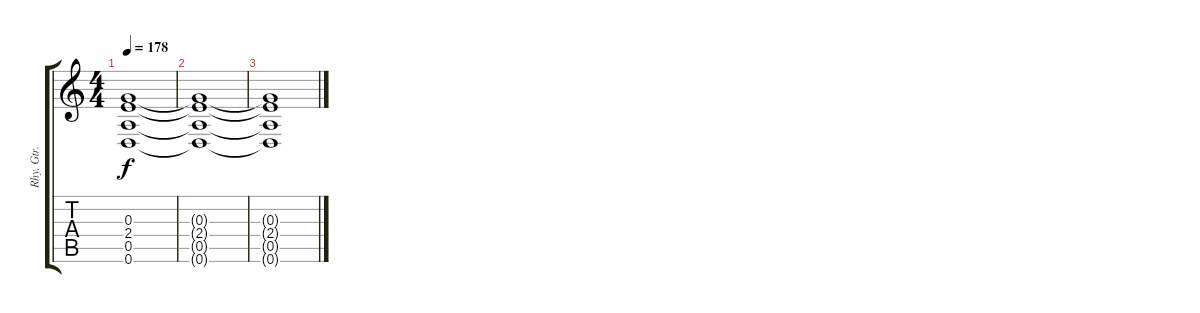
\track ("Rhy. Gtr. 2" "Rhy. Gtr. ") {instrument distortionguitar}
\staff {score tabs}
\tuning (E4 B3 G3 D3 A2 D2) {hide}
\ts (4 4)
\tempo 178
\clef g2
\ks c
(0.3 2.4 0.5 0.6).1{dy f} |
(0.3{t} 2.4{t} 0.5{t} 0.6{t}).1 |
(0.3{t} 2.4{t} 0.5{t} 0.6{t}).1{volume 0}
